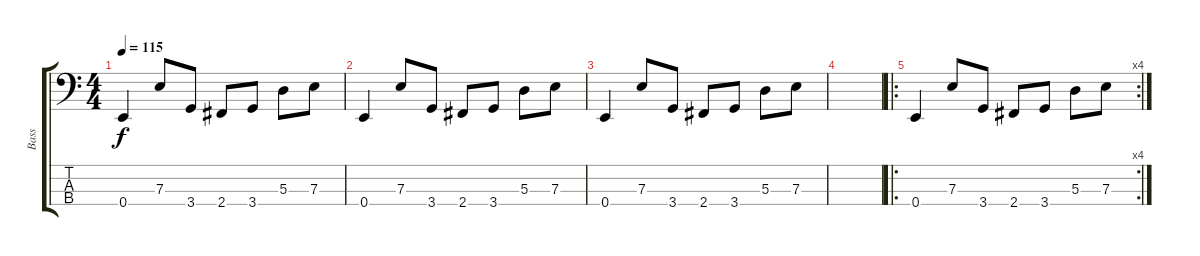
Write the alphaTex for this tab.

\track ("Bass" "Bass") {instrument electricbassfinger}
\staff {score tabs}
\tuning (G2 D2 A1 E1) {hide}
\ts (4 4)
\tempo 115
\clef f4
\ks c
0.4.4{dy f} 7.3.8 3.4.8 2.4.8 3.4.8 5.3.8 7.3.8 |
0.4.4 7.3.8 3.4.8 2.4.8 3.4.8 5.3.8 7.3.8 |
0.4.4 7.3.8 3.4.8 2.4.8 3.4.8 5.3.8 7.3.8 |
|
\ro
\rc 4
0.4.4 7.3.8 3.4.8 2.4.8 3.4.8 5.3.8 7.3.8
